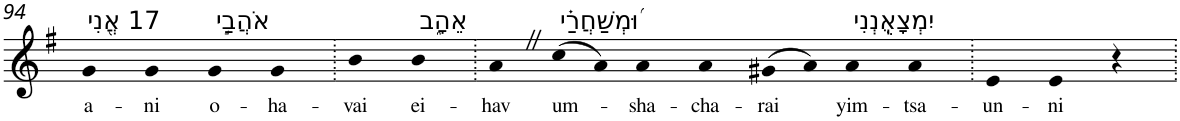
**kern	**text
*part1	*part1
*staff1	*staff1
*I"Piano	*
*I'Pno	*
!!LO:PB:g=z
*clefG2	*
*k[f#]	*
*G:	*
=94	=94
!LO:TX:a:t=17 אֲ֭נִי	!
!	!LO:LY:b
4g	a-
!	!LO:LY:b
4g	-ni
!LO:TX:a:t=אֹהֲבַ֣י	!
!	!LO:LY:b
4g	o-
!	!LO:LY:b
4g	-ha-
=95.	=95.
!	!LO:LY:b
4b	-vai
!LO:TX:a:t=אֵהָ֑ב	!
!	!LO:LY:b
4b	ei-
=96.	=96.
!	!LO:LY:b
4aZ	-hav
!LO:TX:a:t=וּ֝מְשַׁחֲרַ֗י	!
!	!LO:LY:b
(>8cc	um-
8a)	.
!	!LO:LY:b
4a	-sha-
!	!LO:LY:b
4a	-cha-
!	!LO:LY:b
(>8g#X	-rai
8a)	.
!LO:TX:a:t=יִמְצָאֻֽנְנִי	!
!	!LO:LY:b
4a	yim-
!	!LO:LY:b
4a	-tsa-
=97.	=97.
!	!LO:LY:b
4e	-un-
!	!LO:LY:b
4e	-ni
4r	.
=.	=.
*-	*-
